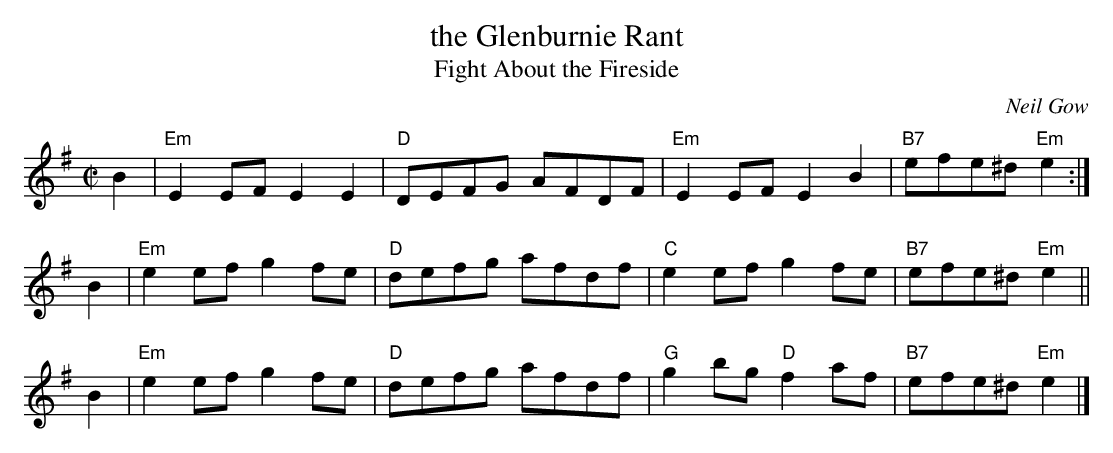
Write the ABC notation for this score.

X:1
T: the Glenburnie Rant
T: Fight About the Fireside
C: Neil Gow
M: C|
L: 1/8
K: Em
B2 \
| "Em"E2EF E2E2 | "D"DEFG AFDF \
| "Em"E2EF E2B2 | "B7"efe^d "Em"e2 :|
B2  \
| "Em"e2ef g2fe | "D"defg afdf \
|  "C"e2ef   g2fe | "B7"efe^d "Em"e2 ||
B2  \
| "Em"e2ef g2fe | "D"defg afdf \
|  "G"g2bg "D"f2af | "B7"efe^d "Em"e2 |]
